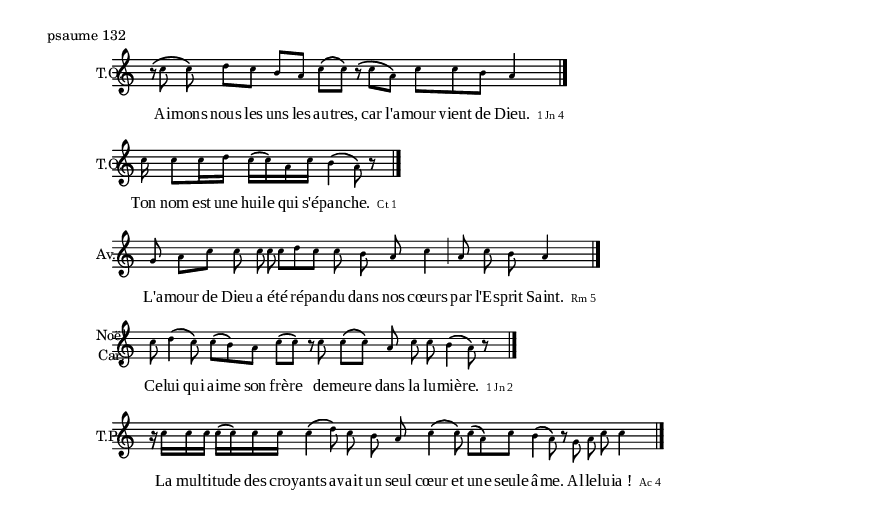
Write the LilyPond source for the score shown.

\version "2.12.0"
 \include "definitions.ly"
 \markup {psaume  132}


\relative c'' { 
	\new Staff {
		\cadenzaOn
		
		\set Staff.instrumentName = \markup{ \center-column { T.O. } }
		\times 2/3 { r8\( c c\) } d[ c] b[ a] c[\( c\)] 
		\times 2/3 { r8\( c[ a]\) }
		\times 2/3 { c[ c b] } a4		
		\endBar
	}

	\addlyrics {
		
		Ai -- mons nous les uns les au -- tres, car l'a -- mour vient de Dieu.


		\markup { \citation #"1 Jn 4" } }
	
	
}
\relative c'' { 
	\new Staff {
		\cadenzaOn
		\set Staff.instrumentName = \markup{ \center-column { T.O. } }
		s16 c16 c8[ c16 d] c[\( c\) a c] \stemDown b4\( a8\) r8
		\endBar
	}
	\addlyrics {
		Ton nom est une hui -- le qui s'é -- pan -- che.
		\markup { \citation #"Ct 1" } }
	}

\relative c'' { 
	\new Staff {
		\cadenzaOn
		
		\set Staff.instrumentName = \markup{ \center-column { Av. } }
		 g8 a[ c] 
		\times 2/3 { c c c }
		\times 2/3 { c[ d c] } 
		\times 2/3 { c b a }
		c4 \cesure 
		\times 2/3 {a8 c b } a4
		\endBar
	}

	\addlyrics {
		
		L'a -- mour de Dieu a é -- té ré -- pan -- du dans nos cœurs par l'Es -- prit Saint.

		\markup { \citation #"Rm 5" } }
	
	
}


\relative c'' { 
	\new Staff {
		\cadenzaOn
		
		\set Staff.instrumentName = \markup{ \center-column { Noël Car. } }
		 c8 
		\times 2/3 { d4\( c8\) }
		\times 2/3 { c[\( b\) a] }  
		c[\( c\)] 
		\pespace
		r c c[\( c\)] 
		\times 2/3 { a c c } 
		\stemDown
		b4\( a8\) r 
		\stemNeutral
		\endBar
	}

	\addlyrics {
		
		Ce -- lui qui ai -- me son frè -- re de -- meu -- re dans la lu -- miè -- re. 

		\markup { \citation #"1 Jn 2" } }
	
}

\relative c'' { 
	\new Staff {
		\cadenzaOn
		
		\set Staff.instrumentName = \markup{ \center-column { T.P. } }
		r16 c[ c c] c[\( c\) c c] 
		\times 2/3 { c4\( d8\) }
		\times 2/3 { c b a } 
		\times 2/3 { c4\( c8\) }
		\times 2/3 { c[\( a\) c] }\stemDown
		b4\( a8\) r8
		
		\times 2/3 { g a c } c4
		
		
		\endBar
	}

	\addlyrics {
		
		La mul -- ti -- tu -- de des cro -- yants a -- vait un seul cœur et u -- ne seule â -- me. Al -- le -- lu -- "ia !"

		\markup { \citation #"Ac 4" } }
	
	
}
